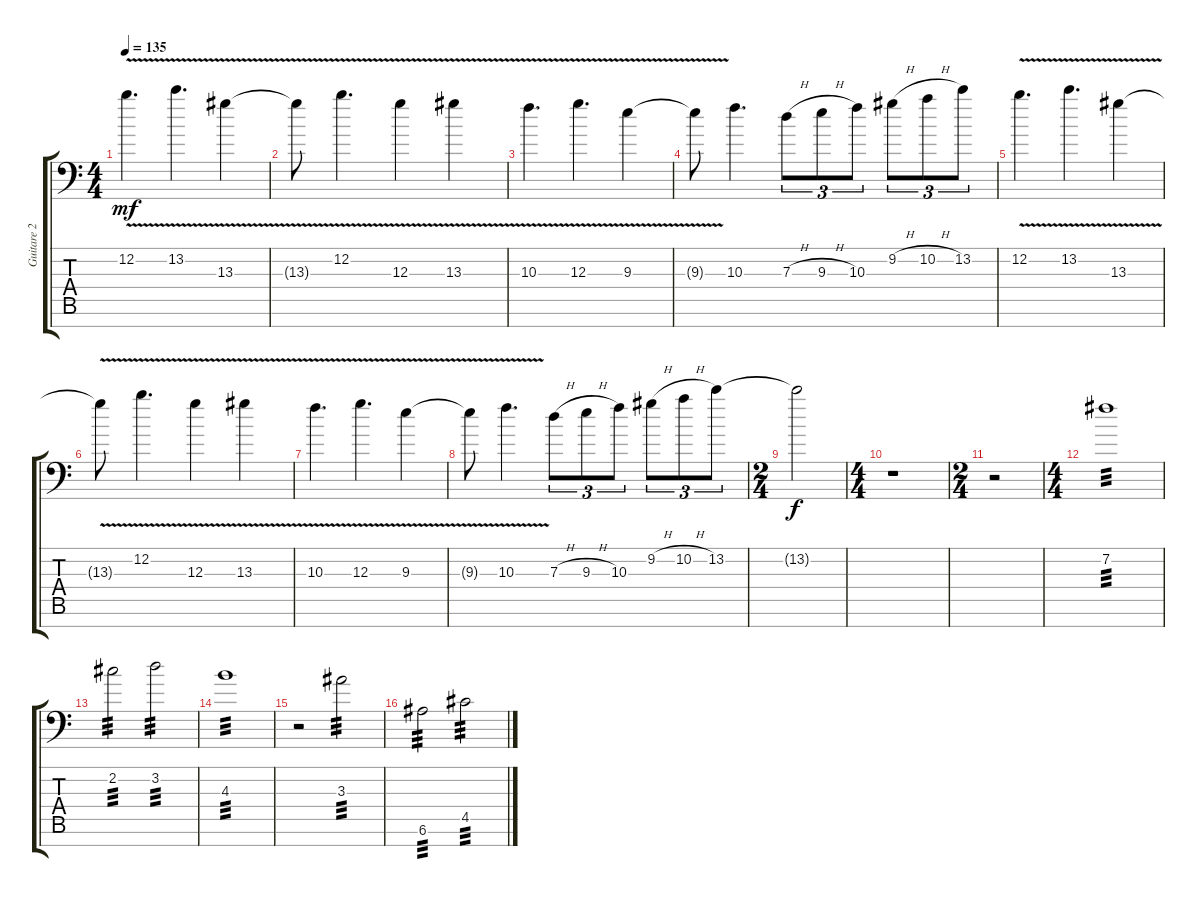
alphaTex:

\track ("Guitare 2" "Guitare 2") {instrument overdrivenguitar}
\staff {score tabs}
\tuning (E4 B3 G3 D3 A2 E2 A1) {hide}
\ts (4 4)
\tempo 135
\clef f4
\ks c
12.2{v}.4{d dy mf} 13.2{v}.4{d} 13.3{v}.4 |
13.3{t}.8 12.2{v}.4{d} 12.3{v}.4 13.3{v}.4 |
10.3{v}.4{d} 12.3{v}.4{d} 9.3{v}.4 |
9.3{t}.8 10.3.4{d} 7.3{h}.8{tu (3 2)} 9.3{h}.8{tu (3 2)} 10.3.8{tu (3 2)} 9.2{h}.8{tu (3 2)} 10.2{h}.8{tu (3 2)} 13.2.8{tu (3 2)} |
12.2{v}.4{d} 13.2{v}.4{d} 13.3{v}.4 |
13.3{t}.8 12.2{v}.4{d} 12.3{v}.4 13.3{v}.4 |
10.3{v}.4{d} 12.3{v}.4{d} 9.3{v}.4 |
9.3{t}.8 10.3{v}.4{d} 7.3{h}.8{tu (3 2)} 9.3{h}.8{tu (3 2)} 10.3.8{tu (3 2)} 9.2{h}.8{tu (3 2)} 10.2{h}.8{tu (3 2)} 13.2.8{tu (3 2)} |
\ts (2 4)
13.2{t}.2{dy f} |
\ts (4 4)
r.1 |
\ts (2 4)
r.2 |
\ts (4 4)
7.2.1{tp 3 volume 13 instrument overdrivenguitar} |
2.2.2{tp 3} 3.2.2{tp 3} |
4.3.1{tp 3} |
r.2 3.3.2{tp 3} |
6.6.2{tp 3} 4.5.2{tp 3}
